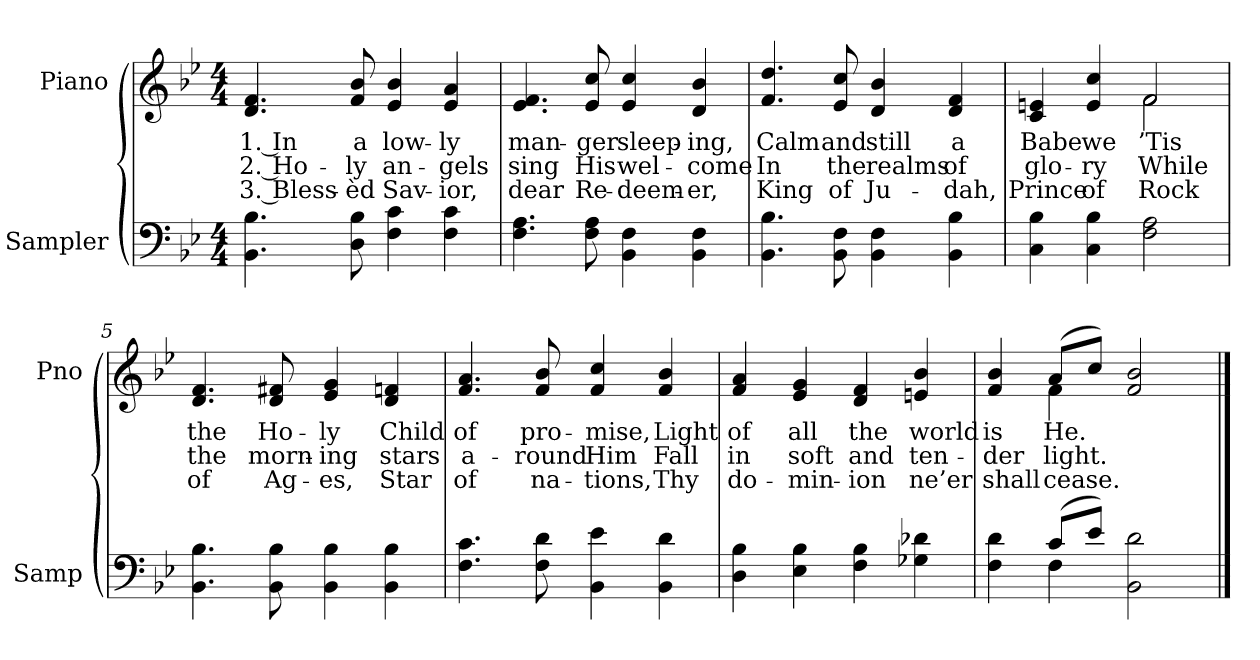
**kern	**kern	**text	**text	**text
*part2	*part1	*part1	*part1	*part1
*staff2	*staff1	*staff1	*staff1	*staff1
*I"Sampler	*I"Piano	*	*	*
*I'Samp	*I'Pno	*	*	*
*clefF4	*clefG2	*	*	*
*k[b-e-]	*k[b-e-]	*	*	*
*B-:	*B-:	*	*	*
*M4/4	*M4/4	*	*	*
=1	=1	=1	=1	=1
4.BB- 4.B-	4.d 4.f	1. In	2. Ho-	3. Bless-
8D 8B-	8f 8b-	a	-ly	-èd
4F 4c	4e- 4b-	low-	an-	Sav-
4F 4c	4e- 4a	-ly	-gels	-ior,
=2	=2	=2	=2	=2
4.F 4.A	4.e-/ 4.f/	man-	sing	dear
8F 8A	8e- 8cc	-ger	His	Re-
4BB- 4F	4e- 4cc	sleep-	wel-	-deem-
4BB- 4F	4d 4b-	-ing,	-come	-er,
=3	=3	=3	=3	=3
4.BB- 4.B-	4.f 4.dd	Calm	In	King
8BB- 8F	8e- 8cc	and	the	of
4BB- 4F	4d 4b-	still	realms	Ju-
4BB- 4B-	4d 4f	a	of	-dah,
=4	=4	=4	=4	=4
*	*^	*	*	*
4C 4B-	4c 4en	2ryy	Babe	glo-	Prince
4C 4B-	4e 4cc	.	we	-ry	of
2F 2A	2f/	2f	’Tis	While	Rock
*	*v	*v	*	*	*
=5	=5	=5	=5	=5
4.BB- 4.B-	4.d 4.f	the	the	of
8BB- 8B-	8d 8f#X	Ho-	morn-	Ag-
4BB- 4B-	4e- 4g	-ly	-ing	-es,
4BB- 4B-	4d 4fn	Child	stars	Star
=6	=6	=6	=6	=6
4.F 4.c	4.f 4.a	of	a-	of
8F 8d	8f 8b-	pro-	-round	na-
4BB- 4e-	4f 4cc	-mise,	Him	-tions,
4BB- 4d	4f 4b-	Light	Fall	Thy
=7	=7	=7	=7	=7
4D 4B-	4f 4a	of	in	do-
4E- 4B-	4e- 4g	all	soft	-min-
4F 4B-	4d 4f	the	and	-ion
4G-X 4d-X	4en 4b-	world	ten-	ne’er
=8	=8	=8	=8	=8
*^	*^	*	*	*
4F 4d	4ryy	4f 4b-	4ryy	is	-der	shall
(8c/L	4F	(8a/L	4f	He.	light.	cease.
8e-/J)	.	8cc/J)	.	.	.	.
2BB-\ 2d\	2ryy	2f/ 2b-/	2ryy	.	.	.
*v	*v	*	*	*	*	*
*	*v	*v	*	*	*
==	==	==	==	==
*-	*-	*-	*-	*-
